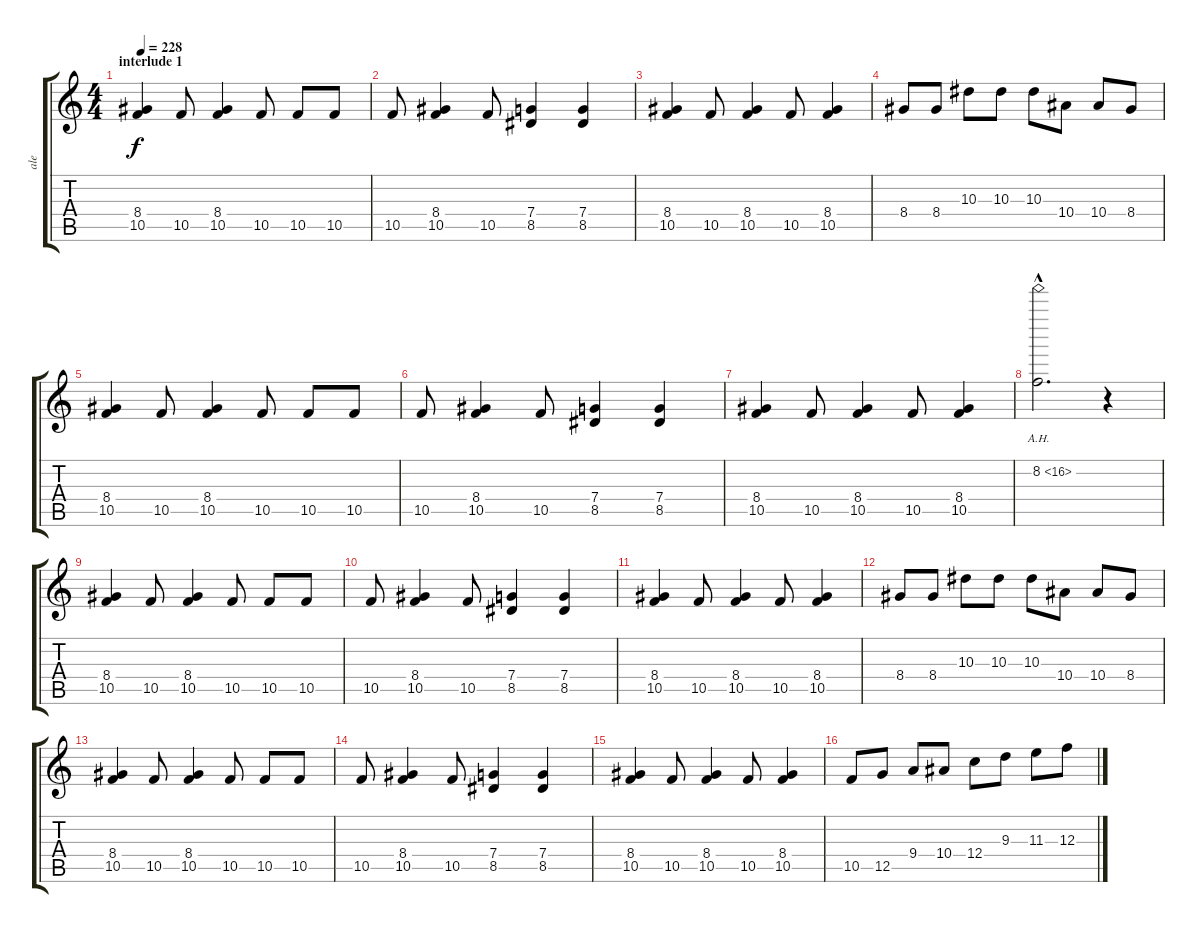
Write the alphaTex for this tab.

\track ("ale" "ale") {instrument overdrivenguitar}
\staff {score tabs}
\tuning (D4 A3 F3 C3 G2 D2) {hide}
\ts (4 4)
\section ("" "interlude 1")
\tempo 228
\clef g2
\ks c
(8.4 10.5).4{dy f} 10.5.8 (8.4 10.5).4 10.5.8 10.5.8 10.5.8 |
10.5.8 (8.4 10.5).4 10.5.8 (7.4 8.5).4 (7.4 8.5).4 |
(8.4 10.5).4 10.5.8 (8.4 10.5).4 10.5.8 (8.4 10.5).4 |
8.4.8 8.4.8 10.3.8 10.3.8 10.3.8 10.4.8 10.4.8 8.4.8 |
(8.4 10.5).4 10.5.8 (8.4 10.5).4 10.5.8 10.5.8 10.5.8 |
10.5.8 (8.4 10.5).4 10.5.8 (7.4 8.5).4 (7.4 8.5).4 |
(8.4 10.5).4 10.5.8 (8.4 10.5).4 10.5.8 (8.4 10.5).4 |
8.2{ah 8 hac}.2{d} r.4 |
(8.4 10.5).4 10.5.8 (8.4 10.5).4 10.5.8 10.5.8 10.5.8 |
10.5.8 (8.4 10.5).4 10.5.8 (7.4 8.5).4 (7.4 8.5).4 |
(8.4 10.5).4 10.5.8 (8.4 10.5).4 10.5.8 (8.4 10.5).4 |
8.4.8 8.4.8 10.3.8 10.3.8 10.3.8 10.4.8 10.4.8 8.4.8 |
(8.4 10.5).4 10.5.8 (8.4 10.5).4 10.5.8 10.5.8 10.5.8 |
10.5.8 (8.4 10.5).4 10.5.8 (7.4 8.5).4 (7.4 8.5).4 |
(8.4 10.5).4 10.5.8 (8.4 10.5).4 10.5.8 (8.4 10.5).4 |
10.5.8 12.5.8 9.4.8 10.4.8 12.4.8 9.3.8 11.3.8 12.3.8
